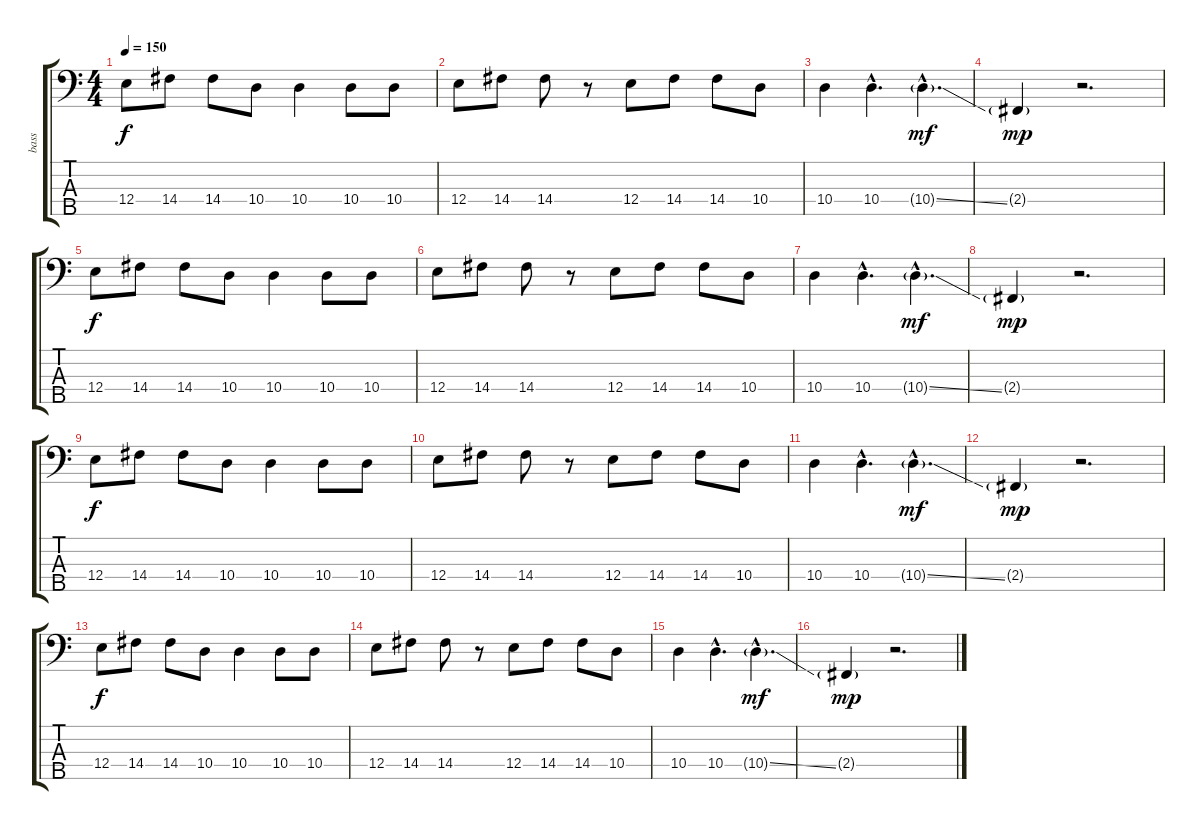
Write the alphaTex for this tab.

\track ("bass" "bass") {instrument fretlessbass}
\staff {score tabs}
\tuning (G2 D2 A1 E1 B0) {hide}
\ts (4 4)
\tempo 150
\clef f4
\ks c
12.4.8{dy f instrument fretlessbass} 14.4.8 14.4.8 10.4.8 10.4.4 10.4.8 10.4.8 |
12.4.8 14.4.8 14.4.8 r.8 12.4.8 14.4.8 14.4.8 10.4.8 |
10.4.4 10.4{hac}.4{d} 10.4{ss g hac}.4{d dy mf} |
2.4{g}.4{dy mp} r.2{d} |
12.4.8{dy f} 14.4.8 14.4.8 10.4.8 10.4.4 10.4.8 10.4.8 |
12.4.8 14.4.8 14.4.8 r.8 12.4.8 14.4.8 14.4.8 10.4.8 |
10.4.4 10.4{hac}.4{d} 10.4{ss g hac}.4{d dy mf} |
2.4{g}.4{dy mp} r.2{d} |
12.4.8{dy f} 14.4.8 14.4.8 10.4.8 10.4.4 10.4.8 10.4.8 |
12.4.8 14.4.8 14.4.8 r.8 12.4.8 14.4.8 14.4.8 10.4.8 |
10.4.4 10.4{hac}.4{d} 10.4{ss g hac}.4{d dy mf} |
2.4{g}.4{dy mp} r.2{d} |
12.4.8{dy f} 14.4.8 14.4.8 10.4.8 10.4.4 10.4.8 10.4.8 |
12.4.8 14.4.8 14.4.8 r.8 12.4.8 14.4.8 14.4.8 10.4.8 |
10.4.4 10.4{hac}.4{d} 10.4{ss g hac}.4{d dy mf} |
2.4{g}.4{dy mp} r.2{d}
